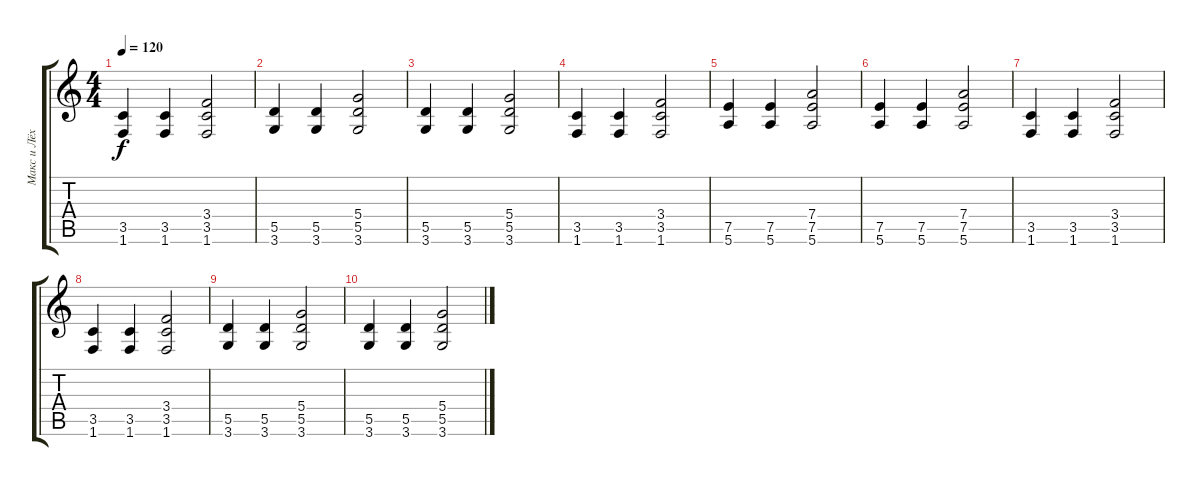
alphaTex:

\track ("Макс и Лёха" "Макс и Лёх") {instrument distortionguitar}
\staff {score tabs}
\tuning (E4 B3 G3 D3 A2 E2) {hide}
\ts (4 4)
\tempo 120
\clef g2
\ks c
(3.5 1.6).4{dy f} (3.5 1.6).4 (3.4 3.5 1.6).2 |
(5.5 3.6).4 (5.5 3.6).4 (5.4 5.5 3.6).2 |
(5.5 3.6).4 (5.5 3.6).4 (5.4 5.5 3.6).2 |
(3.5 1.6).4 (3.5 1.6).4 (3.4 3.5 1.6).2 |
(7.5 5.6).4 (7.5 5.6).4 (7.4 7.5 5.6).2 |
(7.5 5.6).4 (7.5 5.6).4 (7.4 7.5 5.6).2 |
(3.5 1.6).4 (3.5 1.6).4 (3.4 3.5 1.6).2 |
(3.5 1.6).4 (3.5 1.6).4 (3.4 3.5 1.6).2 |
(5.5 3.6).4 (5.5 3.6).4 (5.4 5.5 3.6).2 |
(5.5 3.6).4 (5.5 3.6).4 (5.4 5.5 3.6).2
